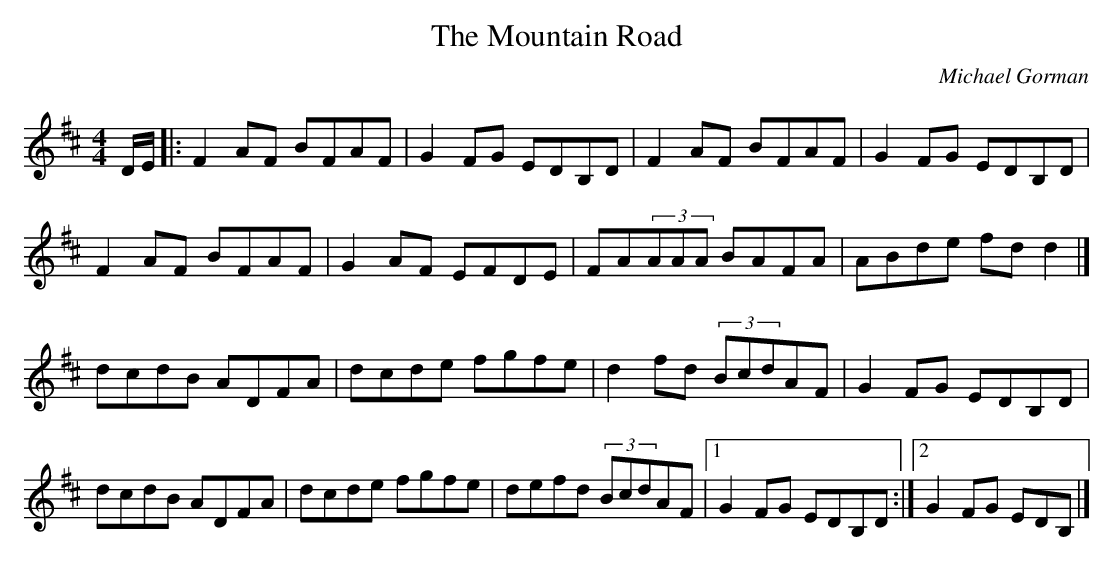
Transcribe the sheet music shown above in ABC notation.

X:1
T:The Mountain Road
C:Michael Gorman
M:4/4
L:1/8
K:D
D/2E/2|:F2AF BFAF|G2FG EDB,D|F2AF BFAF|G2FG EDB,D|
F2AF BFAF|G2AF EFDE|FA(3AAA BAFA|ABde fdd2|]
dcdB ADFA|dcde fgfe|d2fd (3BcdAF|G2FG EDB,D|
dcdB ADFA|dcde fgfe|defd (3BcdAF|[1 G2FG EDB,D:|][2 G2FG EDB,|]
